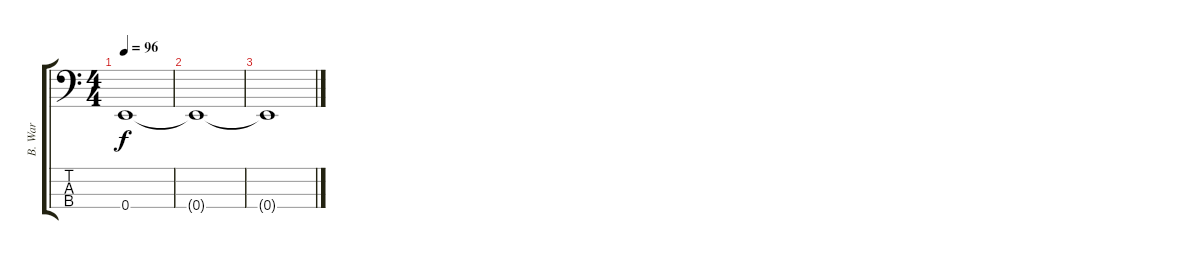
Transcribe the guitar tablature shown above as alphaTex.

\track ("B. War " "B. War ") {instrument electricbasspick}
\staff {score tabs}
\tuning (G2 D2 A1 E1) {hide}
\ts (4 4)
\tempo 96
\clef f4
\ks c
0.4.1{dy f} |
0.4{t}.1 |
0.4{t}.1
